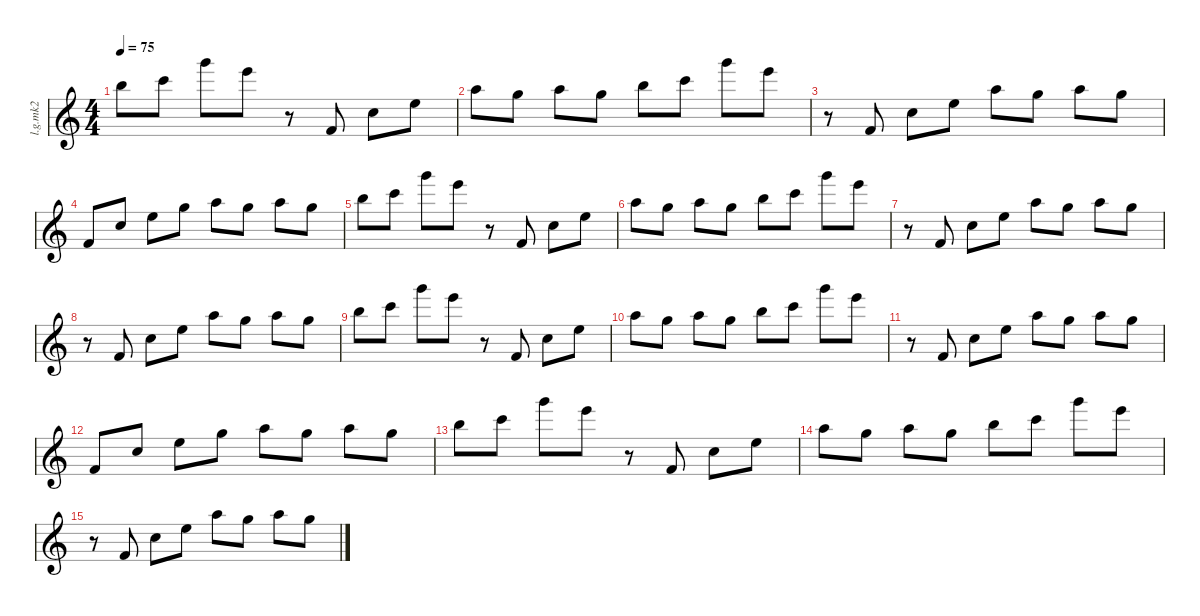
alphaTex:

\defaultSystemsLayout 4
\hideDynamics
\bracketExtendMode nobrackets
\otherSystemsTrackNameOrientation horizontal
\track ("Lead Guitar Michael Keene 2" "l.g.mk2") {instrument distortionguitar}
\staff {score}
\tuning (E4 B3 G3 D3 A2 E2)
\ts (4 4)
\tempo 75
\clef g2
\ks c
12.2.8{dy mf} 13.2.8 15.1.8 12.1.8 r.8 13.6.8 15.5.8 14.4.8 |
14.3.8 12.3.8 14.3.8 12.3.8 12.2.8 13.2.8 15.1.8 12.1.8 |
r.8 13.6.8 15.5.8 14.4.8 14.3.8 12.3.8 14.3.8 12.3.8 |
13.6.8 15.5.8 14.4.8 12.3.8 14.3.8 12.3.8 14.3.8 12.3.8 |
12.2.8 13.2.8 15.1.8 12.1.8 r.8 13.6.8 15.5.8 14.4.8 |
14.3.8 12.3.8 14.3.8 12.3.8 12.2.8 13.2.8 15.1.8 12.1.8 |
r.8 13.6.8 15.5.8 14.4.8 14.3.8 12.3.8 14.3.8 12.3.8 |
r.8 13.6.8 15.5.8 14.4.8 14.3.8 12.3.8 14.3.8 12.3.8 |
12.2.8 13.2.8 15.1.8 12.1.8 r.8 13.6.8 15.5.8 14.4.8 |
14.3.8 12.3.8 14.3.8 12.3.8 12.2.8 13.2.8 15.1.8 12.1.8 |
r.8 13.6.8 15.5.8 14.4.8 14.3.8 12.3.8 14.3.8 12.3.8 |
13.6.8 15.5.8 14.4.8 12.3.8 14.3.8 12.3.8 14.3.8 12.3.8 |
12.2.8 13.2.8 15.1.8 12.1.8 r.8 13.6.8 15.5.8 14.4.8 |
14.3.8 12.3.8 14.3.8 12.3.8 12.2.8 13.2.8 15.1.8 12.1.8 |
r.8 13.6.8 15.5.8 14.4.8 14.3.8 12.3.8 14.3.8 12.3.8
